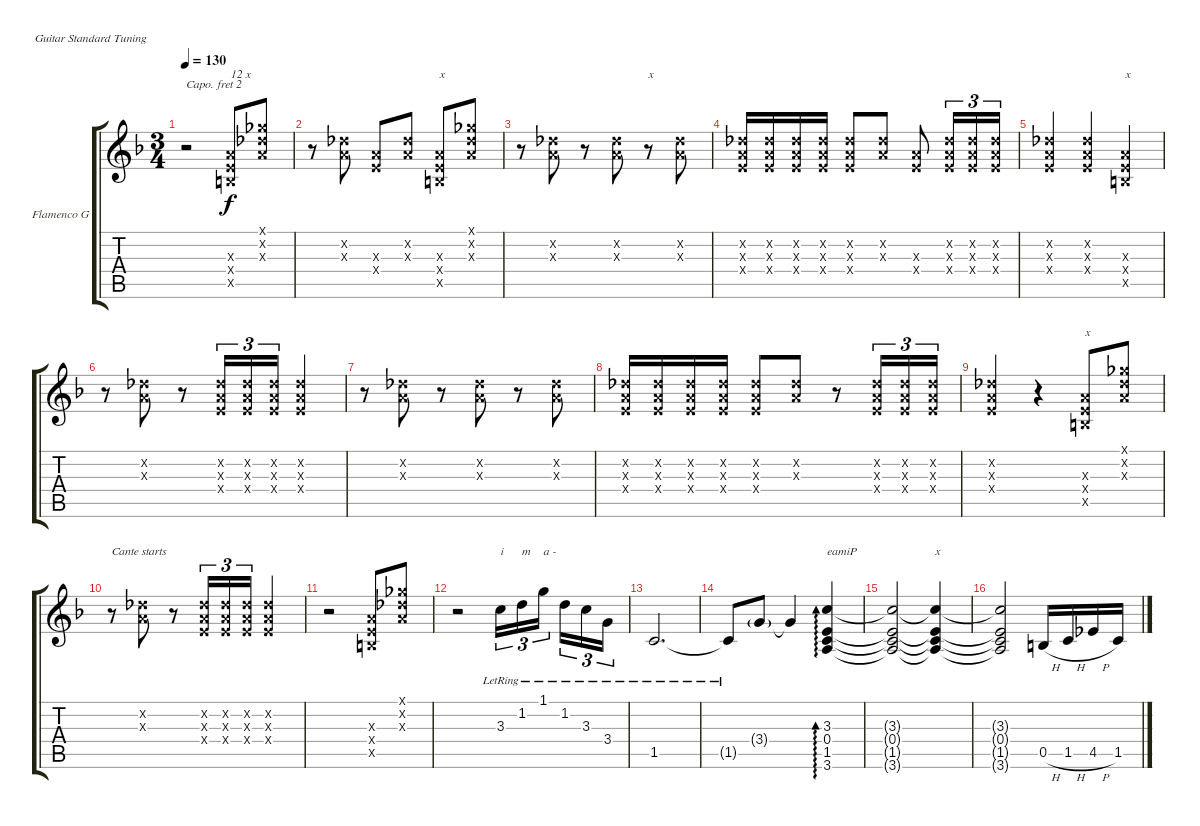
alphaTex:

\defaultSystemsLayout 4
\bracketExtendMode groupsimilarinstruments
\firstSystemTrackNameOrientation horizontal
\otherSystemsTrackNameOrientation horizontal
\track ("Flamenco Guitar" "Flamenco G") {instrument acousticguitarnylon}
\staff {score tabs}
\capo 2
\tuning (E4 B3 G3 D3 A2 E2)
\ts (3 4)
\tempo 130
\clef g2
\ks f
r.2{dy f instrument acousticguitarnylon} (0.3{x} 0.4{x} 0.5{x}).8{txt "12 x"} (0.2{x} 0.3{x} 0.1{x}).8 |
r.8 (0.3{x} 0.2{x}).8 (0.3{x} 0.4{x}).8 (0.3{x} 0.2{x}).8 (0.5{x} 0.4{x} 0.3{x}).8{txt "x"} (0.2{x} 0.3{x} 0.1{x}).8 |
r.8 (0.2{x} 0.3{x}).8 r.8 (0.3{x} 0.2{x}).8 r.8{txt "x"} (0.2{x} 0.3{x}).8 |
(0.2{x} 0.3{x} 0.4{x}).16 (0.2{x} 0.3{x} 0.4{x}).16 (0.2{x} 0.3{x} 0.4{x}).16 (0.2{x} 0.3{x} 0.4{x}).16 (0.2{x} 0.3{x} 0.4{x}).8 (0.2{x} 0.3{x}).8 (0.3{x} 0.4{x}).8 (0.4{x} 0.3{x} 0.2{x}).16{tu (3 2)} (0.4{x} 0.3{x} 0.2{x}).16{tu (3 2)} (0.4{x} 0.3{x} 0.2{x}).16{tu (3 2)} |
(0.4{x} 0.3{x} 0.2{x}).4 (0.4{x} 0.3{x} 0.2{x}).4 (0.3{x} 0.4{x} 0.5{x}).4{txt "x"} |
r.8 (0.2{x} 0.3{x}).8 r.8 (0.4{x} 0.3{x} 0.2{x}).16{tu (3 2)} (0.4{x} 0.3{x} 0.2{x}).16{tu (3 2)} (0.4{x} 0.3{x} 0.2{x}).16{tu (3 2)} (0.4{x} 0.3{x} 0.2{x}).4 |
r.8 (0.2{x} 0.3{x}).8 r.8 (0.3{x} 0.2{x}).8 r.8 (0.2{x} 0.3{x}).8 |
(0.2{x} 0.3{x} 0.4{x}).16 (0.2{x} 0.3{x} 0.4{x}).16 (0.2{x} 0.3{x} 0.4{x}).16 (0.2{x} 0.3{x} 0.4{x}).16 (0.2{x} 0.3{x} 0.4{x}).8 (0.2{x} 0.3{x}).8 r.8 (0.4{x} 0.3{x} 0.2{x}).16{tu (3 2)} (0.4{x} 0.3{x} 0.2{x}).16{tu (3 2)} (0.4{x} 0.3{x} 0.2{x}).16{tu (3 2)} |
(0.4{x} 0.3{x} 0.2{x}).4 r.4 (0.3{x} 0.4{x} 0.5{x}).8{txt "x"} (0.2{x} 0.3{x} 0.1{x}).8 |
r.8{txt "Cante starts"} (0.2{x} 0.3{x}).8 r.8 (0.4{x} 0.3{x} 0.2{x}).16{tu (3 2)} (0.4{x} 0.3{x} 0.2{x}).16{tu (3 2)} (0.4{x} 0.3{x} 0.2{x}).16{tu (3 2)} (0.4{x} 0.3{x} 0.2{x}).4 |
r.2 (0.3{x} 0.4{x} 0.5{x}).8 (0.2{x} 0.3{x} 0.1{x}).8 |
r.2 3.3{lr}.16{tu (3 2) txt "i"} 1.2{lr}.16{tu (3 2) txt "m"} 1.1{lr}.16{tu (3 2) txt "a -"} 1.2{lr}.16{tu (3 2)} 3.3{lr}.16{tu (3 2)} 3.4{lr}.16{tu (3 2)} |
1.5{lr}.2{d} |
1.5{lr t}.8 3.4{g}.8 3.4{t}.4 (3.6 1.5 0.4 3.3).4{ad 0 txt "eamiP"} |
(3.3{t} 0.4{t} 1.5{t} 3.6{t}).2 (3.3{t} 0.4{t} 1.5{t} 3.6{t}).4{txt "x"} |
(3.6{t} 1.5{t} 0.4{t} 3.3{t}).2 0.5{h}.16 1.5{h}.16 4.5{h}.16 1.5{h}.16
